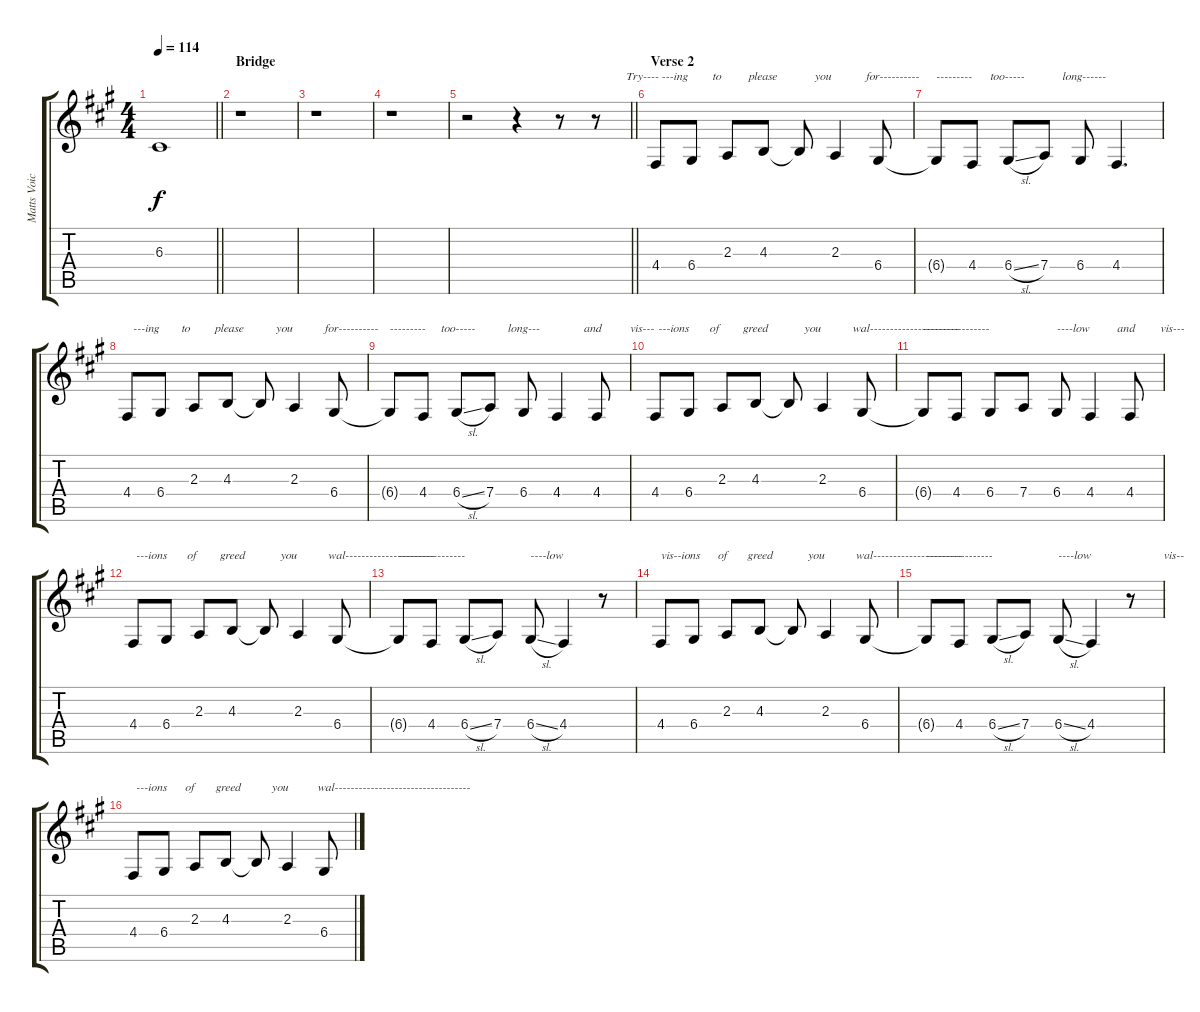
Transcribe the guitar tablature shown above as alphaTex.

\track ("Matts Voice" "Matts Voic") {instrument synthvoice}
\staff {score tabs}
\tuning (E4 B3 G3 D3 A2 E2) {hide}
\ts (4 4)
\tempo 114
\clef g2
\barLineRight lightlight
\ks f#minor
6.3.1{dy f} |
\section ("" "Bridge")
r.1 |
r.1 |
r.1 |
\barLineRight lightlight
r.2 r.4 r.8 r.8{txt "          Try----"} |
\section ("" "Verse 2")
4.4.8{txt "  ---ing"} 6.4.8{txt "       to"} 2.3.8{txt "       please"} 4.3.8 4.3{t}.8{txt "     you"} 2.3.4{txt "          for----------"} 6.4.8 |
6.4{t}.8{txt "---------"} 4.4.8{txt "      too-----"} 6.4{sl}.8 7.4.8{txt "      long------"} 6.4.8 4.4.4{d} |
4.4.8{txt "  ---ing"} 6.4.8{txt "       to"} 2.3.8{txt "       please"} 4.3.8 4.3{t}.8{txt "     you"} 2.3.4{txt "          for----------"} 6.4.8 |
6.4{t}.8{txt "---------"} 4.4.8{txt "      too-----"} 6.4{sl}.8 7.4.8{txt "      long---"} 6.4.8 4.4.4{txt "         and"} 4.4.8{txt "           vis---"} |
4.4.8{txt " ---ions"} 6.4.8{txt "       of"} 2.3.8{txt "       greed"} 4.3.8 4.3{t}.8{txt "     you"} 2.3.4{txt "          wal------------------------------"} 6.4.8 |
6.4{t}.8{txt "---------"} 4.4.8 6.4.8 7.4.8 6.4.8{txt "----low"} 4.4.4{txt "         and"} 4.4.8{txt "          vis---"} |
4.4.8{txt " ---ions"} 6.4.8{txt "       of"} 2.3.8{txt "       greed"} 4.3.8 4.3{t}.8{txt "     you"} 2.3.4{txt "          wal------------------------------"} 6.4.8 |
6.4{t}.8{txt "---------"} 4.4.8 6.4{sl}.8 7.4.8 6.4{sl}.8{txt "----low"} 4.4.4 r.8 |
4.4.8{txt "vis--ions"} 6.4.8{txt "        of"} 2.3.8{txt "       greed"} 4.3.8 4.3{t}.8{txt "     you"} 2.3.4{txt "          wal------------------------------"} 6.4.8 |
6.4{t}.8{txt "---------"} 4.4.8 6.4{sl}.8 7.4.8 6.4{sl}.8{txt "----low"} 4.4.4 r.8{txt "           vis--"} |
4.4.8{txt " ---ions"} 6.4.8{txt "       of"} 2.3.8{txt "       greed"} 4.3.8 4.3{t}.8{txt "     you"} 2.3.4{txt "          wal----------------------------------"} 6.4.8
